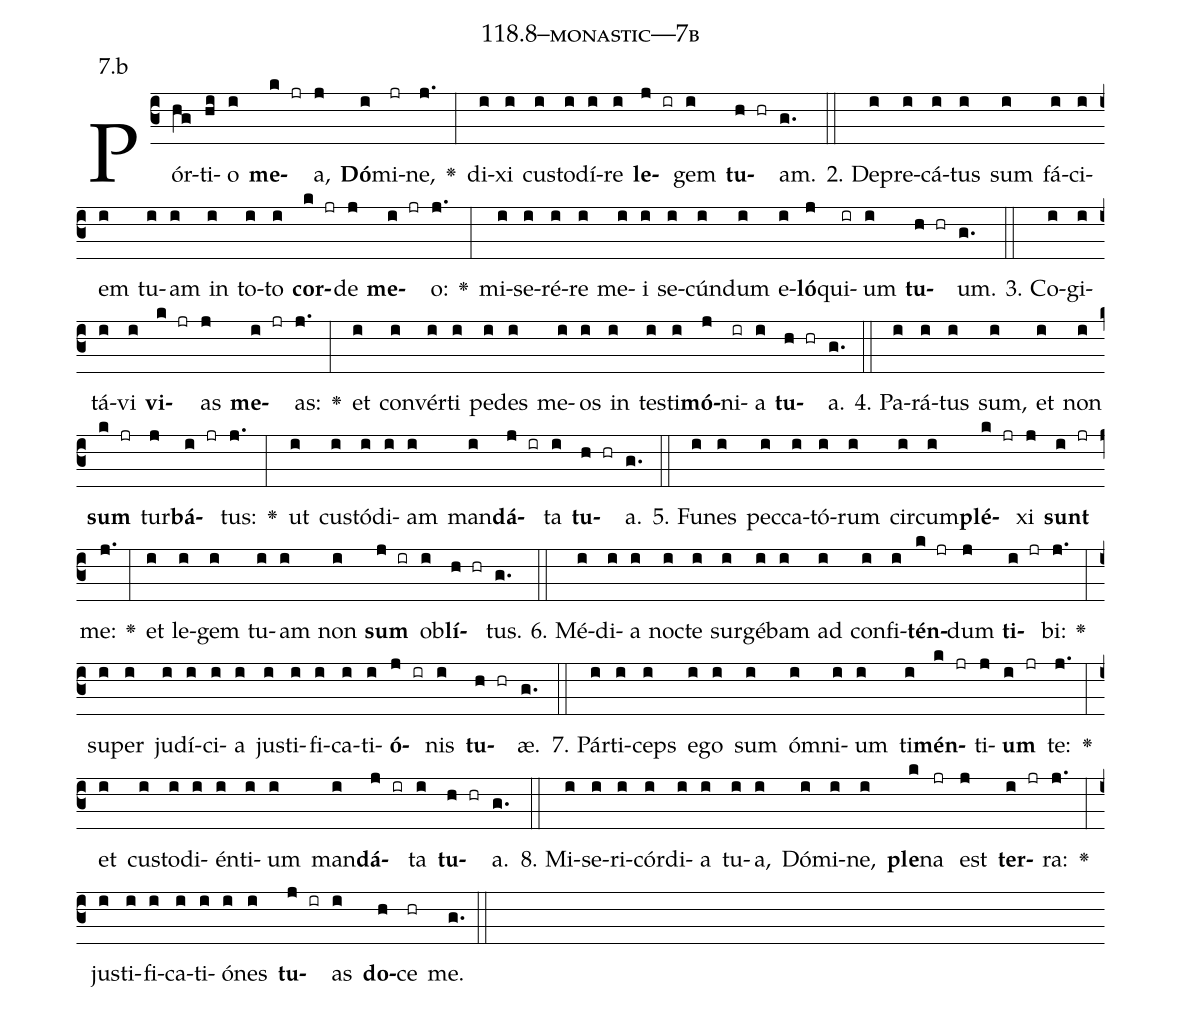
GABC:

name: 118.8--monastic---7b;
annotation: 7.b;
%%
(c3)Pór(hg)ti(hi)o(i) <b>me</b>(k jr)a,(j) <b>Dó</b>(i)mi(jr)ne,(j.) <v>\greheightstar</v>(:) di(i)xi(i) cus(i)to(i)dí(i)re(i) <b>le</b>(j ir)gem(i) <b>tu</b>(h hr)am.(g.) (::)
2. De(i)pre(i)cá(i)tus(i) sum(i) fá(i)ci(i)em(i) tu(i)am(i) in(i) to(i)to(i) <b>cor</b>(k jr)de(j) <b>me</b>(i jr)o:(j.) <v>\greheightstar</v>(:) mi(i)se(i)ré(i)re(i) me(i)i(i) se(i)cún(i)dum(i) e(i)<b>ló</b>(j)qui(ir)um(i) <b>tu</b>(h hr)um.(g.) (::)
3. Co(i)gi(i)tá(i)vi(i) <b>vi</b>(k jr)as(j) <b>me</b>(i jr)as:(j.) <v>\greheightstar</v>(:) et(i) con(i)vér(i)ti(i) pe(i)des(i) me(i)os(i) in(i) tes(i)ti(i)<b>mó</b>(j)ni(ir)a(i) <b>tu</b>(h hr)a.(g.) (::)
4. Pa(i)rá(i)tus(i) sum,(i) et(i) non(i) <b>sum</b>(k jr) tur(j)<b>bá</b>(i jr)tus:(j.) <v>\greheightstar</v>(:) ut(i) cus(i)tó(i)di(i)am(i) man(i)<b>dá</b>(j ir)ta(i) <b>tu</b>(h hr)a.(g.) (::)
5. Fu(i)nes(i) pec(i)ca(i)tó(i)rum(i) cir(i)cum(i)<b>plé</b>(k jr)xi(j) <b>sunt</b>(i jr) me:(j.) <v>\greheightstar</v>(:) et(i) le(i)gem(i) tu(i)am(i) non(i) <b>sum</b>(j ir) ob(i)<b>lí</b>(h hr)tus.(g.) (::)
6. Mé(i)di(i)a(i) noc(i)te(i) sur(i)gé(i)bam(i) ad(i) con(i)fi(i)<b>tén</b>(k jr)dum(j) <b>ti</b>(i jr)bi:(j.) <v>\greheightstar</v>(:) su(i)per(i) ju(i)dí(i)ci(i)a(i) jus(i)ti(i)fi(i)ca(i)ti(i)<b>ó</b>(j ir)nis(i) <b>tu</b>(h hr)æ.(g.) (::)
7. Pár(i)ti(i)ceps(i) e(i)go(i) sum(i) óm(i)ni(i)um(i) ti(i)<b>mén</b>(k jr)ti(j)<b>um</b>(i jr) te:(j.) <v>\greheightstar</v>(:) et(i) cus(i)to(i)di(i)én(i)ti(i)um(i) man(i)<b>dá</b>(j ir)ta(i) <b>tu</b>(h hr)a.(g.) (::)
8. Mi(i)se(i)ri(i)cór(i)di(i)a(i) tu(i)a,(i) Dó(i)mi(i)ne,(i) <b>ple</b>(k)na(jr) est(j) <b>ter</b>(i jr)ra:(j.) <v>\greheightstar</v>(:) jus(i)ti(i)fi(i)ca(i)ti(i)ó(i)nes(i) <b>tu</b>(j ir)as(i) <b>do</b>(h)ce(hr) me.(g.) (::)
